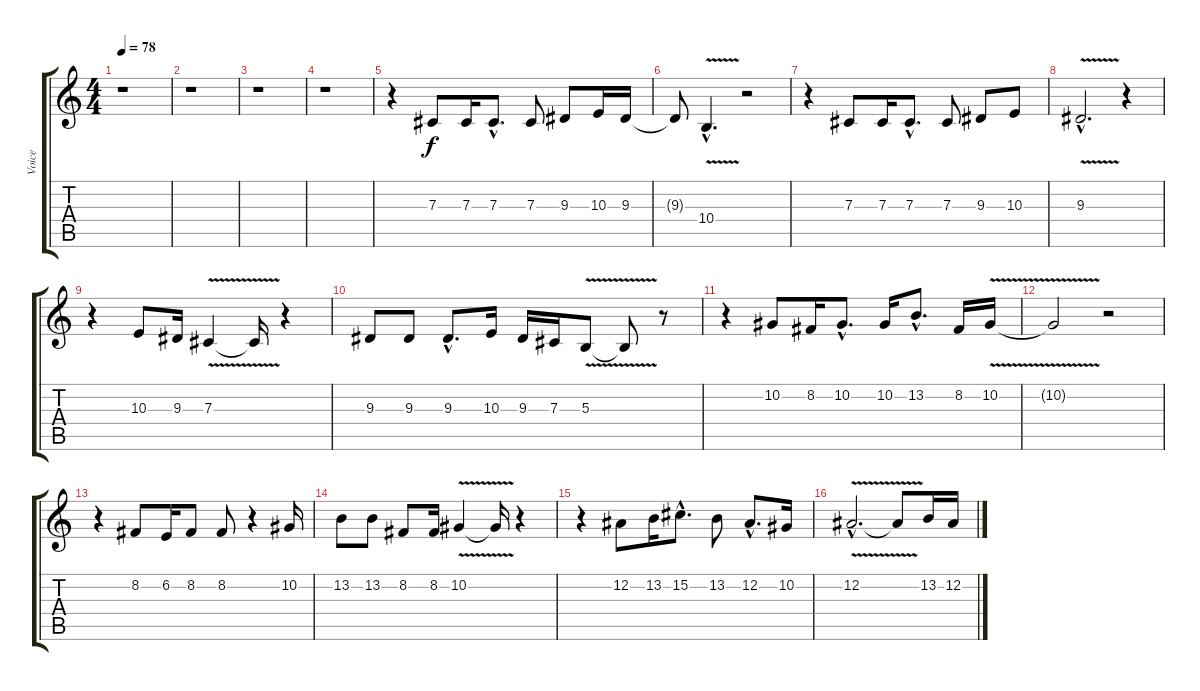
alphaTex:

\track ("Voice" "Voice") {instrument tenorsax}
\staff {score tabs}
\tuning (Eb4 Bb3 Gb3 Db3 Ab2 Eb2) {hide}
\ts (4 4)
\tempo 78
\clef g2
\ks c
r.1{dy f instrument tenorsax} |
r.1 |
r.1 |
r.1 |
r.4 7.3.8 7.3.16 7.3{hac}.8{d} 7.3.8 9.3.8 10.3.16 9.3.16 |
9.3{t}.8 10.4{v hac}.4{d} r.2 |
r.4 7.3.8 7.3.16 7.3{hac}.8{d} 7.3.8 9.3.8 10.3.8 |
9.3{v hac}.2{d} r.4 |
r.4 10.3.8 9.3.16 7.3{v}.4 7.3{t}.16 r.4 |
9.3.8 9.3.8 9.3{hac}.8{d} 10.3.16 9.3.16 7.3.16 5.3{v}.8 5.3{t}.8 r.8 |
r.4 10.2.8 8.2.16 10.2{hac}.8{d} 10.2.16 13.2{hac}.8{d} 8.2.16 10.2{v}.16 |
10.2{t}.2 r.2 |
r.4 8.2.8 6.2.16 8.2.8 8.2.8 r.4 10.2.16 |
13.2.8 13.2.8 8.2.8 8.2.16 10.2{v}.4 10.2{t}.16 r.4 |
r.4 12.2.8 13.2.16 15.2{hac}.8{d} 13.2.8 12.2{hac}.8{d} 10.2.16 |
12.2{v hac}.2{d} 12.2{t}.8 13.2.16 12.2.16
